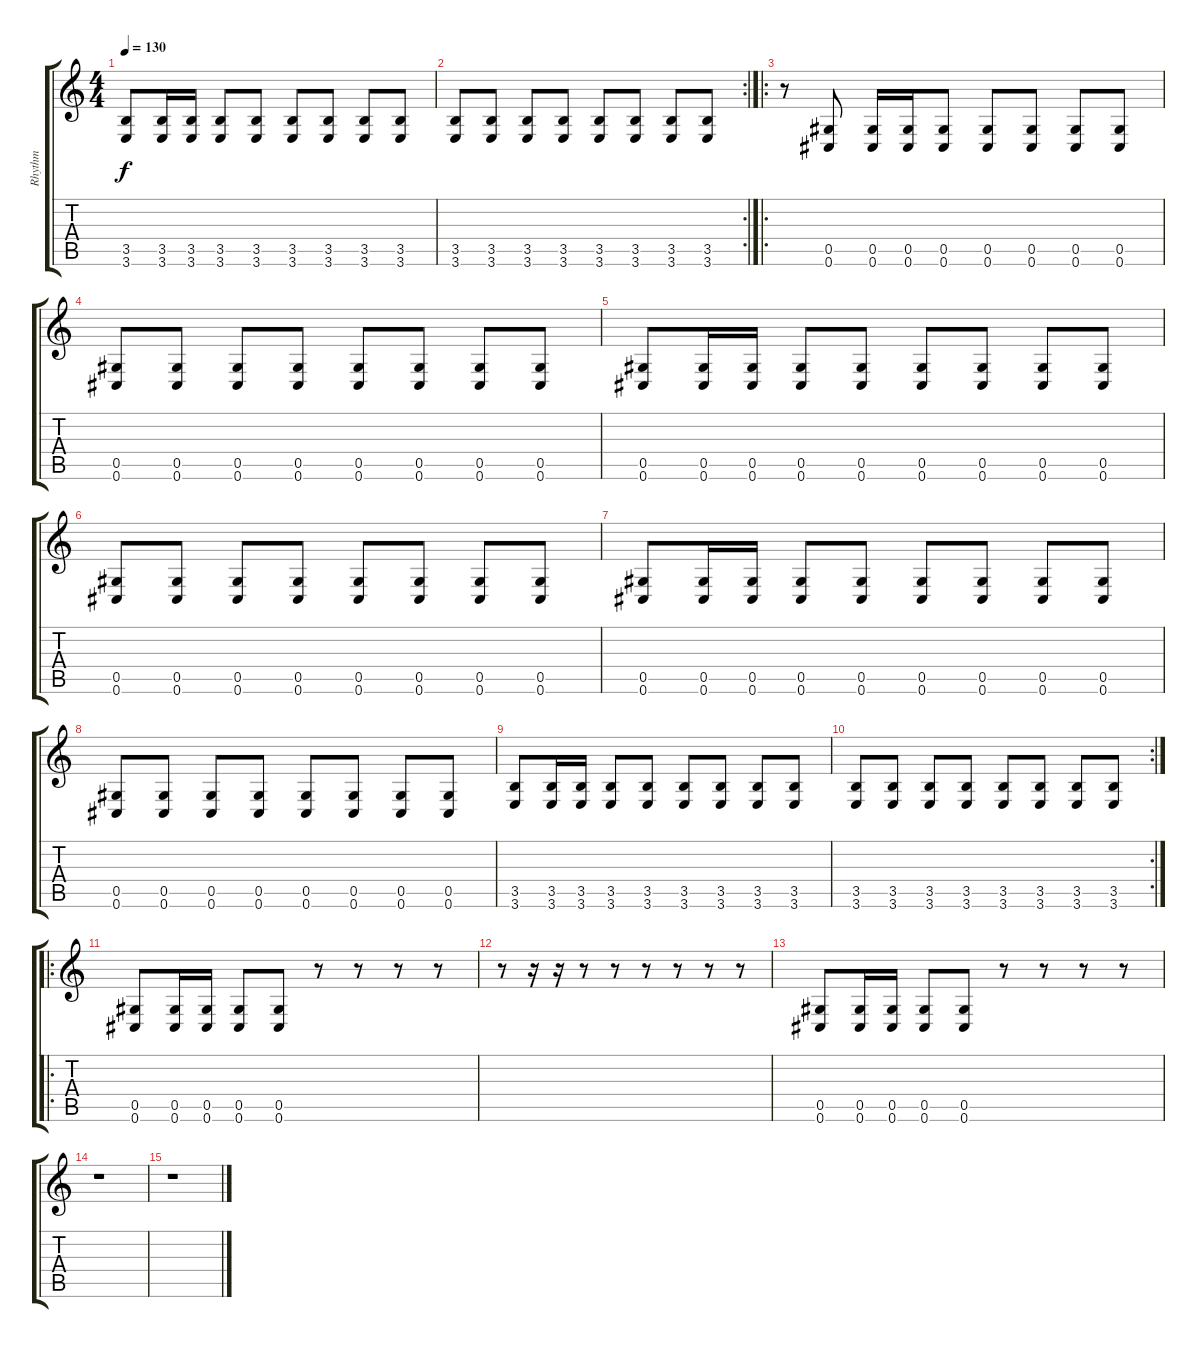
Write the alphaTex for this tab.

\track ("Rhythm" "Rhythm") {instrument distortionguitar}
\staff {score tabs}
\tuning (Eb4 Bb3 Gb3 Db3 Ab2 Db2) {hide}
\ts (4 4)
\tempo 130
\clef g2
\ks c
(3.5 3.6).8{dy f} (3.5 3.6).16 (3.5 3.6).16 (3.5 3.6).8 (3.5 3.6).8 (3.5 3.6).8 (3.5 3.6).8 (3.5 3.6).8 (3.5 3.6).8 |
\rc 2
(3.5 3.6).8 (3.5 3.6).8 (3.5 3.6).8 (3.5 3.6).8 (3.5 3.6).8 (3.5 3.6).8 (3.5 3.6).8 (3.5 3.6).8 |
\ro
r.8 (0.5 0.6).8 (0.5 0.6).16 (0.5 0.6).16 (0.5 0.6).8 (0.5 0.6).8 (0.5 0.6).8 (0.5 0.6).8 (0.5 0.6).8 |
(0.5 0.6).8 (0.5 0.6).8 (0.5 0.6).8 (0.5 0.6).8 (0.5 0.6).8 (0.5 0.6).8 (0.5 0.6).8 (0.5 0.6).8 |
(0.5 0.6).8 (0.5 0.6).16 (0.5 0.6).16 (0.5 0.6).8 (0.5 0.6).8 (0.5 0.6).8 (0.5 0.6).8 (0.5 0.6).8 (0.5 0.6).8 |
(0.5 0.6).8 (0.5 0.6).8 (0.5 0.6).8 (0.5 0.6).8 (0.5 0.6).8 (0.5 0.6).8 (0.5 0.6).8 (0.5 0.6).8 |
(0.5 0.6).8 (0.5 0.6).16 (0.5 0.6).16 (0.5 0.6).8 (0.5 0.6).8 (0.5 0.6).8 (0.5 0.6).8 (0.5 0.6).8 (0.5 0.6).8 |
(0.5 0.6).8 (0.5 0.6).8 (0.5 0.6).8 (0.5 0.6).8 (0.5 0.6).8 (0.5 0.6).8 (0.5 0.6).8 (0.5 0.6).8 |
(3.5 3.6).8 (3.5 3.6).16 (3.5 3.6).16 (3.5 3.6).8 (3.5 3.6).8 (3.5 3.6).8 (3.5 3.6).8 (3.5 3.6).8 (3.5 3.6).8 |
\rc 2
(3.5 3.6).8 (3.5 3.6).8 (3.5 3.6).8 (3.5 3.6).8 (3.5 3.6).8 (3.5 3.6).8 (3.5 3.6).8 (3.5 3.6).8 |
\ro
(0.5 0.6).8 (0.5 0.6).16 (0.5 0.6).16 (0.5 0.6).8 (0.5 0.6).8 r.8 r.8 r.8 r.8 |
r.8 r.16 r.16 r.8 r.8 r.8 r.8 r.8 r.8 |
(0.5 0.6).8 (0.5 0.6).16 (0.5 0.6).16 (0.5 0.6).8 (0.5 0.6).8 r.8 r.8 r.8 r.8 |
r.1 |
r.1
